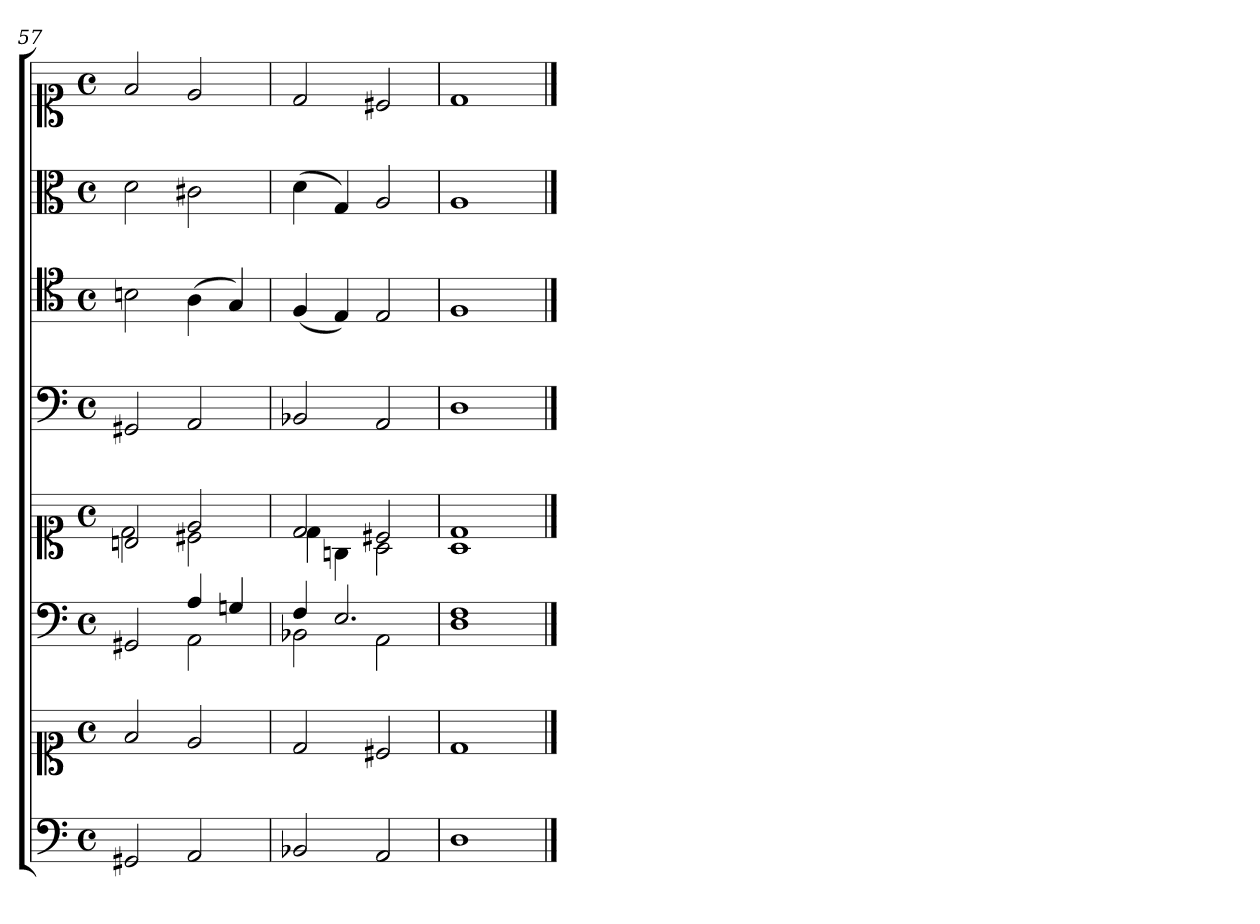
**kern	**kern	**kern	**kern	**kern	**kern	**kern	**kern
*part6	*part6	*part5	*part5	*part4	*part3	*part2	*part1
*staff8	*staff7	*staff6	*staff5	*staff4	*staff3	*staff2	*staff1
*clefF4	*clefC1	*clefF4	*clefC1	*clefF4	*clefC4	*clefC3	*clefC1
*k[]	*k[]	*k[]	*k[]	*k[]	*k[]	*k[]	*k[]
*M4/4	*M4/4	*M4/4	*M4/4	*M4/4	*M4/4	*M4/4	*M4/4
*met(c)	*met(c)	*met(c)	*met(c)	*met(c)	*met(c)	*met(c)	*met(c)
=57	=57	=57	=57	=57	=57	=57	=57
*	*	*^	*^	*	*	*	*
2GG#X	2f	2ryy	2GG#X	2Bn	2d	2GG#X	2Bn	2d	2f
2AA	2e	4A	2AA	2e	2c#X	2AA	(4A	2c#X	2e
.	.	4Gn	.	.	.	.	4G)	.	.
=58	=58	=58	=58	=58	=58	=58	=58	=58	=58
2BB-X	2d	4F	2BB-X	2d	4d	2BB-X	(4F	(4d	2d
.	.	2.E	.	.	4Gn	.	4E)	4G)	.
2AA	2c#X	.	2AA	2c#X	2A	2AA	2E	2A	2c#X
=59	=59	=59	=59	=59	=59	=59	=59	=59	=59
1D	1d	1F	1D	1d	1A	1D	1F	1A	1d
*	*	*v	*v	*	*	*	*	*	*
*	*	*	*v	*v	*	*	*	*
==	==	==	==	==	==	==	==
*-	*-	*-	*-	*-	*-	*-	*-
